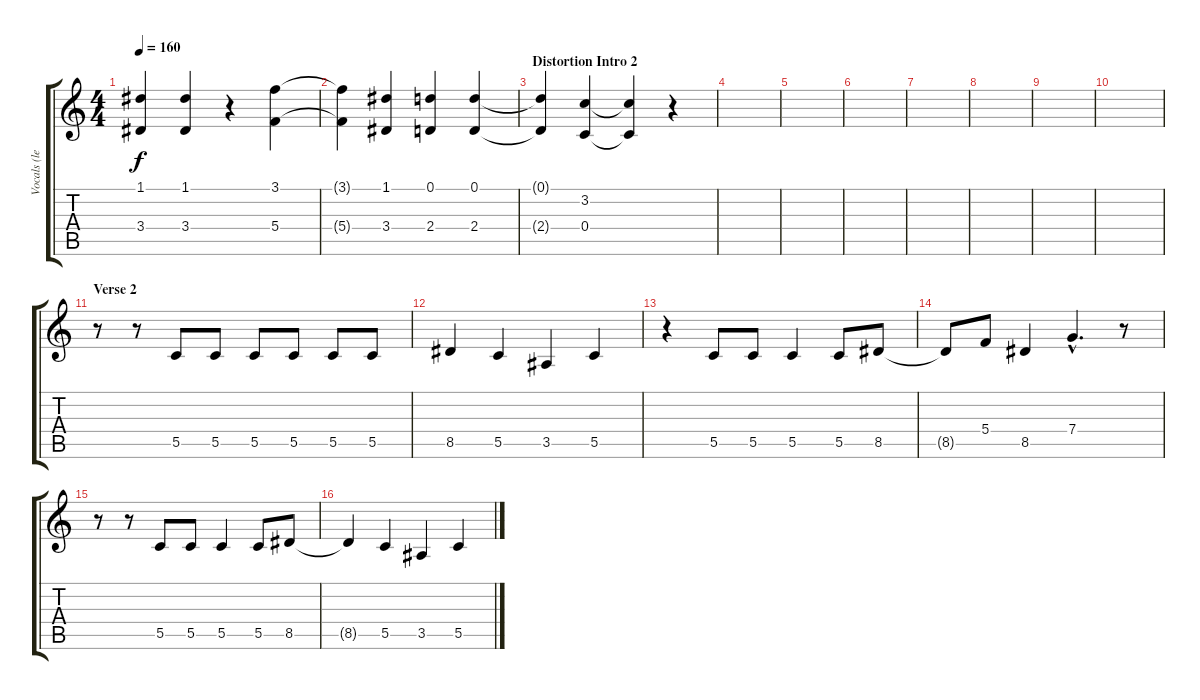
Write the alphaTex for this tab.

\track ("Vocals (lead)" "Vocals (le") {instrument stringensemble1}
\staff {score tabs}
\tuning (D5 A4 F4 C4 G3 C3) {hide}
\ts (4 4)
\tempo 160
\clef g2
\ks c
(1.1 3.4).4{dy f} (1.1 3.4).4 r.4 (3.1 5.4).4 |
(3.1{t} 5.4{t}).4 (1.1 3.4).4 (0.1 2.4).4 (0.1 2.4).4 |
\section ("" "Distortion Intro 2")
(0.1{t} 2.4{t}).4 (3.2 0.4).4 (3.2{t} 0.4{t}).4 r.4 |
|
|
|
|
|
|
|
\section ("" "Verse 2")
r.8 r.8 5.5.8 5.5.8 5.5.8 5.5.8 5.5.8 5.5.8 |
8.5.4 5.5.4 3.5.4 5.5.4 |
r.4 5.5.8 5.5.8 5.5.4 5.5.8 8.5.8 |
8.5{t}.8 5.4.8 8.5.4 7.4{hac}.4{d} r.8 |
r.8 r.8 5.5.8 5.5.8 5.5.4 5.5.8 8.5.8 |
8.5{t}.4 5.5.4 3.5.4 5.5.4
